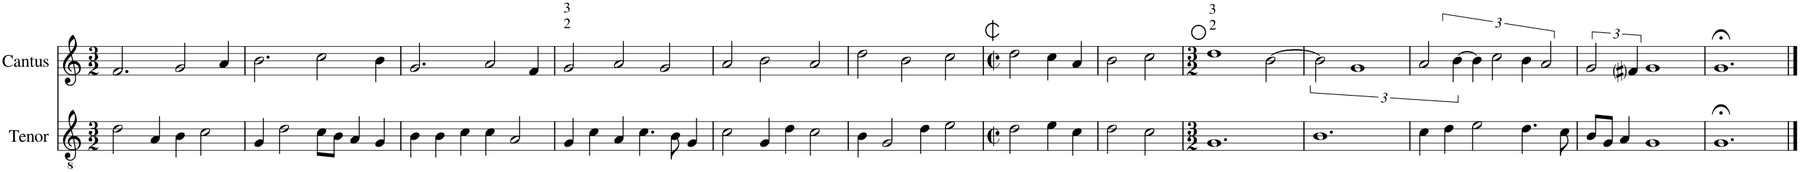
**kern	**kern
*part2	*part1
*staff2	*staff1
*I"Tenor	*I"Cantus
*I'T.	*I'C.
*clefGv2	*clefG2
*k[]	*k[]
*M3/2	*M3/2
=1	=1
2d\	2.f/
4A/	.
4B\	2g/
2c\	.
.	4a/
=2	=2
4G/	2.b\
2d\	.
8c\L	2cc\
8B\J	.
4A/	.
4G/	4b\
=3	=3
4B\	2.g/
4B\	.
4c\	.
4c\	2a/
2A/	.
.	4f/
=4	=4
!	!LO:TX:a:t=3
!	!LO:TX:a:t=2
4G/	2g/
4c\	.
4A/	2a/
4.c\	.
.	2g/
8B\	.
4G/	.
=5	=5
2c\	2a/
4G/	2b\
4d\	.
2c\	2a/
=6	=6
4B\	2dd\
2G/	.
.	2b\
4d\	.
2e\	2cc\
=7	=7
*M2/2	*M2/2
*met(c|)	*met(c|)
2d\	2dd\
4e\	4cc\
4c\	4a/
=8	=8
2d\	2b\
2c\	2cc\
=9	=9
*M3/2	*M3/2
!	!LO:TX:a:t=3
!	!LO:TX:a:t=2
1.G	1dd
.	[2b\
=10	=10
1.B	2b\]
.	1g
=11	=11
4c\	3a/
4d\	.
.	[6b\
2e\	6b\]
.	3cc\
4.d\	6b\
.	3a/
8c\	.
=12	=12
8B/L	3g/
8G/J	.
4A/	.
.	6f#i/
1G	1g
=13	=13
1.G;<	1.g;<
==	==
*-	*-
